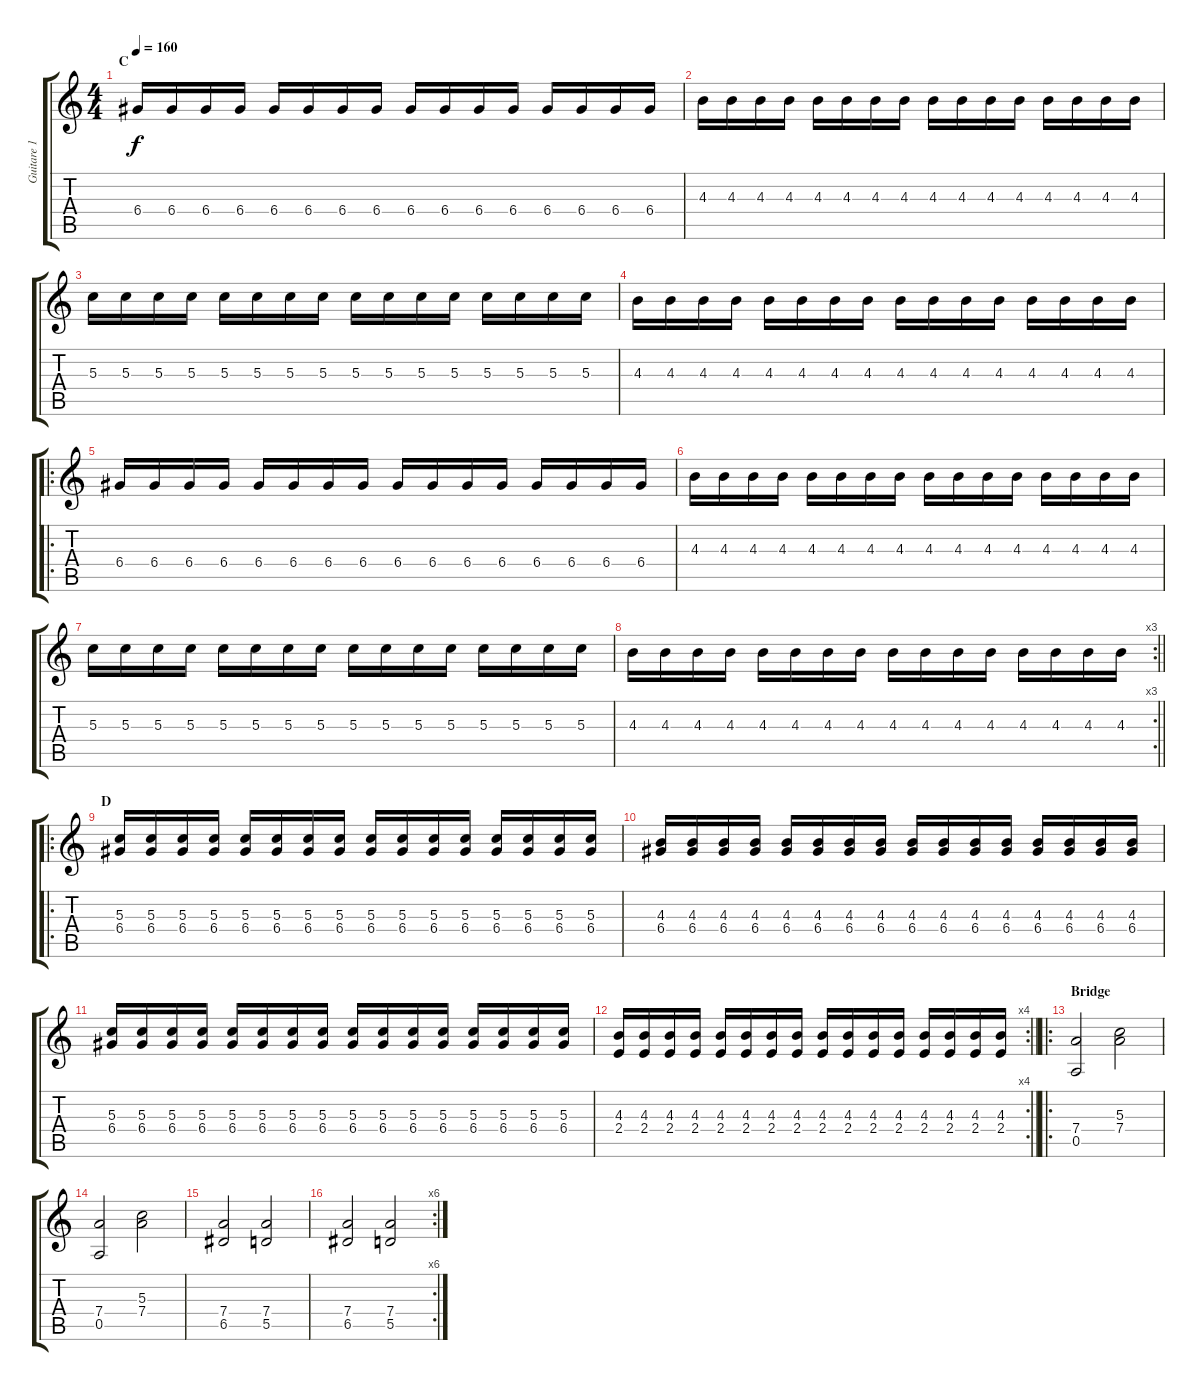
\track ("Guitare 1" "Guitare 1") {instrument distortionguitar}
\staff {score tabs}
\tuning (E4 B3 G3 D3 A2 E2) {hide}
\ts (4 4)
\section ("" "C")
\tempo 160
\clef g2
\ks c
6.4.16{dy f} 6.4.16 6.4.16 6.4.16 6.4.16 6.4.16 6.4.16 6.4.16 6.4.16 6.4.16 6.4.16 6.4.16 6.4.16 6.4.16 6.4.16 6.4.16 |
4.3.16 4.3.16 4.3.16 4.3.16 4.3.16 4.3.16 4.3.16 4.3.16 4.3.16 4.3.16 4.3.16 4.3.16 4.3.16 4.3.16 4.3.16 4.3.16 |
5.3.16 5.3.16 5.3.16 5.3.16 5.3.16 5.3.16 5.3.16 5.3.16 5.3.16 5.3.16 5.3.16 5.3.16 5.3.16 5.3.16 5.3.16 5.3.16 |
4.3.16 4.3.16 4.3.16 4.3.16 4.3.16 4.3.16 4.3.16 4.3.16 4.3.16 4.3.16 4.3.16 4.3.16 4.3.16 4.3.16 4.3.16 4.3.16 |
\ro
6.4.16 6.4.16 6.4.16 6.4.16 6.4.16 6.4.16 6.4.16 6.4.16 6.4.16 6.4.16 6.4.16 6.4.16 6.4.16 6.4.16 6.4.16 6.4.16 |
4.3.16 4.3.16 4.3.16 4.3.16 4.3.16 4.3.16 4.3.16 4.3.16 4.3.16 4.3.16 4.3.16 4.3.16 4.3.16 4.3.16 4.3.16 4.3.16 |
5.3.16 5.3.16 5.3.16 5.3.16 5.3.16 5.3.16 5.3.16 5.3.16 5.3.16 5.3.16 5.3.16 5.3.16 5.3.16 5.3.16 5.3.16 5.3.16 |
\rc 3
\barLineRight lightlight
4.3.16 4.3.16 4.3.16 4.3.16 4.3.16 4.3.16 4.3.16 4.3.16 4.3.16 4.3.16 4.3.16 4.3.16 4.3.16 4.3.16 4.3.16 4.3.16 |
\ro
\section ("" "D")
(5.3 6.4).16 (5.3 6.4).16 (5.3 6.4).16 (5.3 6.4).16 (5.3 6.4).16 (5.3 6.4).16 (5.3 6.4).16 (5.3 6.4).16 (5.3 6.4).16 (5.3 6.4).16 (5.3 6.4).16 (5.3 6.4).16 (5.3 6.4).16 (5.3 6.4).16 (5.3 6.4).16 (5.3 6.4).16 |
(4.3 6.4).16 (4.3 6.4).16 (4.3 6.4).16 (4.3 6.4).16 (4.3 6.4).16 (4.3 6.4).16 (4.3 6.4).16 (4.3 6.4).16 (4.3 6.4).16 (4.3 6.4).16 (4.3 6.4).16 (4.3 6.4).16 (4.3 6.4).16 (4.3 6.4).16 (4.3 6.4).16 (4.3 6.4).16 |
(5.3 6.4).16 (5.3 6.4).16 (5.3 6.4).16 (5.3 6.4).16 (5.3 6.4).16 (5.3 6.4).16 (5.3 6.4).16 (5.3 6.4).16 (5.3 6.4).16 (5.3 6.4).16 (5.3 6.4).16 (5.3 6.4).16 (5.3 6.4).16 (5.3 6.4).16 (5.3 6.4).16 (5.3 6.4).16 |
\rc 4
\barLineRight lightlight
(4.3 2.4).16 (4.3 2.4).16 (4.3 2.4).16 (4.3 2.4).16 (4.3 2.4).16 (4.3 2.4).16 (4.3 2.4).16 (4.3 2.4).16 (4.3 2.4).16 (4.3 2.4).16 (4.3 2.4).16 (4.3 2.4).16 (4.3 2.4).16 (4.3 2.4).16 (4.3 2.4).16 (4.3 2.4).16 |
\ro
\section ("" "Bridge")
(7.4 0.5).2 (5.3 7.4).2 |
(7.4 0.5).2 (5.3 7.4).2 |
(7.4 6.5).2 (7.4 5.5).2 |
\rc 6
(7.4 6.5).2 (7.4 5.5).2
